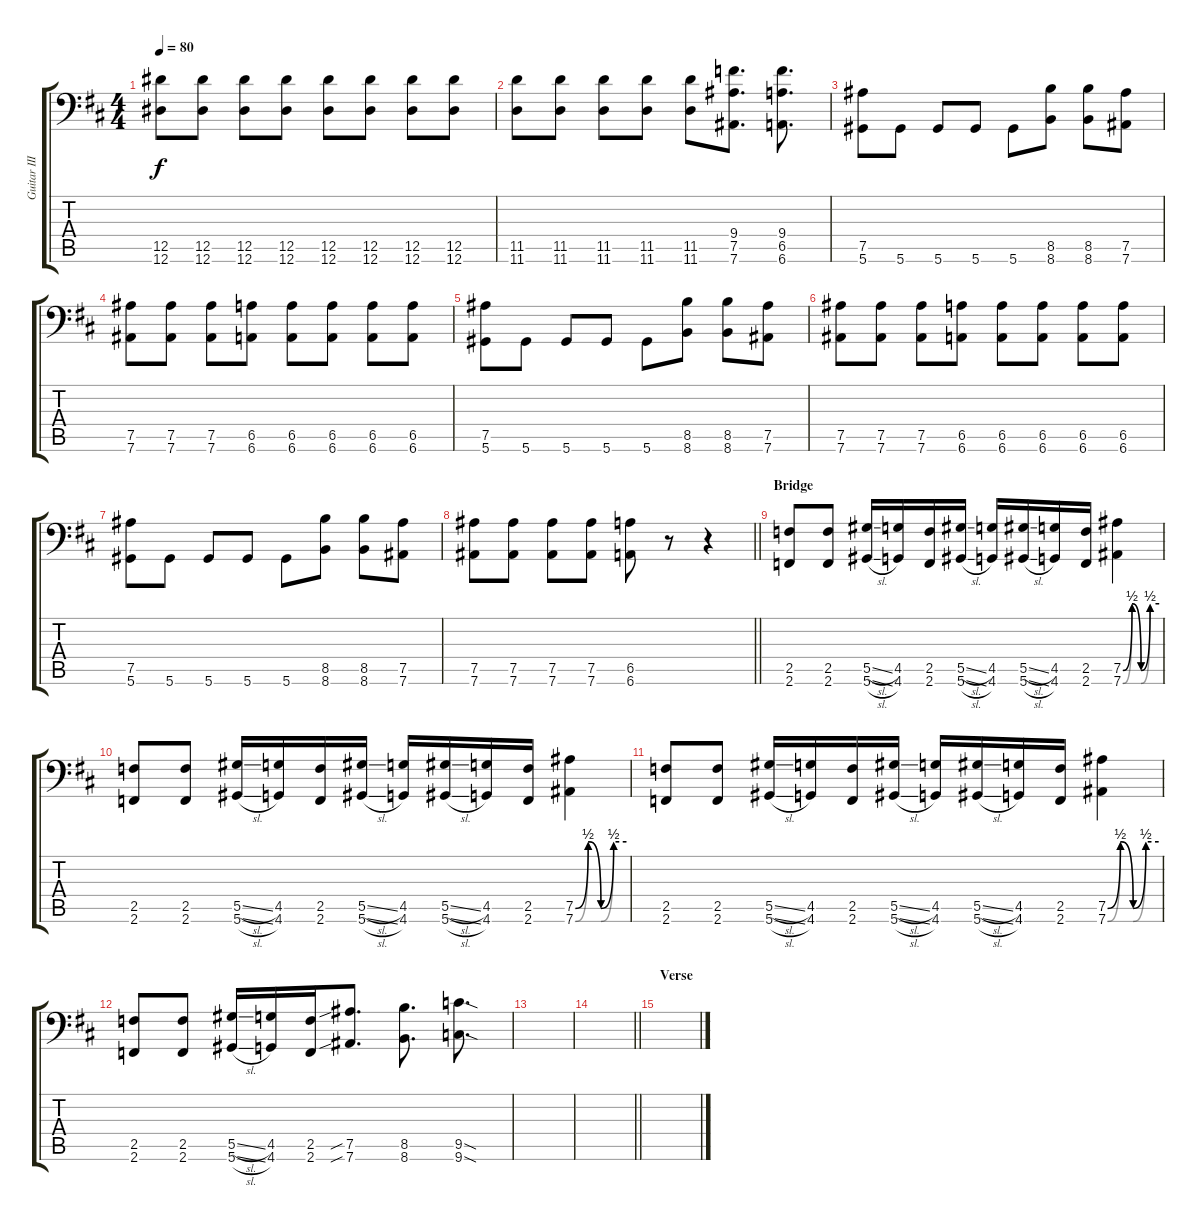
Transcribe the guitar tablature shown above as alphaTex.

\track ("Guitar III" "Guitar III") {instrument distortionguitar}
\staff {score tabs}
\tuning (Bb3 F3 Db3 Ab2 Eb2 Eb1) {hide}
\ts (4 4)
\tempo 80
\clef f4
\ks d
(12.5 12.6).8{dy f} (12.5 12.6).8 (12.5 12.6).8 (12.5 12.6).8 (12.5 12.6).8 (12.5 12.6).8 (12.5 12.6).8 (12.5 12.6).8 |
(11.5 11.6).8 (11.5 11.6).8 (11.5 11.6).8 (11.5 11.6).8 (11.5 11.6).8 (9.4 7.5 7.6).8{d} (9.4 6.5 6.6).8{d} |
(7.5 5.6).8 5.6.8 5.6.8 5.6.8 5.6.8 (8.5 8.6).8 (8.5 8.6).8 (7.5 7.6).8 |
(7.5 7.6).8 (7.5 7.6).8 (7.5 7.6).8 (6.5 6.6).8 (6.5 6.6).8 (6.5 6.6).8 (6.5 6.6).8 (6.5 6.6).8 |
(7.5 5.6).8 5.6.8 5.6.8 5.6.8 5.6.8 (8.5 8.6).8 (8.5 8.6).8 (7.5 7.6).8 |
(7.5 7.6).8 (7.5 7.6).8 (7.5 7.6).8 (6.5 6.6).8 (6.5 6.6).8 (6.5 6.6).8 (6.5 6.6).8 (6.5 6.6).8 |
(7.5 5.6).8 5.6.8 5.6.8 5.6.8 5.6.8 (8.5 8.6).8 (8.5 8.6).8 (7.5 7.6).8 |
\barLineRight lightlight
(7.5 7.6).8 (7.5 7.6).8 (7.5 7.6).8 (7.5 7.6).8 (6.5 6.6).8 r.8 r.4 |
\section ("" "Bridge")
(2.5 2.6).8 (2.5 2.6).8 (5.5{sl} 5.6{sl}).16 (4.5 4.6).16 (2.5 2.6).16 (5.5{sl} 5.6{sl}).16 (4.5 4.6).16 (5.5{sl} 5.6{sl}).16 (4.5 4.6).16 (2.5 2.6).16 (7.5{be (custom 0 0 15 2 30 0 45 2 60 2)} 7.6{be (custom 0 0 15 2 30 0 45 2 60 2)}).4 |
(2.5 2.6).8 (2.5 2.6).8 (5.5{sl} 5.6{sl}).16 (4.5 4.6).16 (2.5 2.6).16 (5.5{sl} 5.6{sl}).16 (4.5 4.6).16 (5.5{sl} 5.6{sl}).16 (4.5 4.6).16 (2.5 2.6).16 (7.5{be (custom 0 0 15 2 30 0 45 2 60 2)} 7.6{be (custom 0 0 15 2 30 0 45 2 60 2)}).4 |
(2.5 2.6).8 (2.5 2.6).8 (5.5{sl} 5.6{sl}).16 (4.5 4.6).16 (2.5 2.6).16 (5.5{sl} 5.6{sl}).16 (4.5 4.6).16 (5.5{sl} 5.6{sl}).16 (4.5 4.6).16 (2.5 2.6).16 (7.5{be (custom 0 0 15 2 30 0 45 2 60 2)} 7.6{be (custom 0 0 15 2 30 0 45 2 60 2)}).4 |
(2.5 2.6).8 (2.5 2.6).8 (5.5{sl} 5.6{sl}).16 (4.5 4.6).16 (2.5 2.6).16 (7.5{sib} 7.6{sib}).8{d} (8.5 8.6).8{d} (9.5{sod} 9.6{sod}).8{d} |
|
\barLineRight lightlight
|
\section ("" "Verse")
